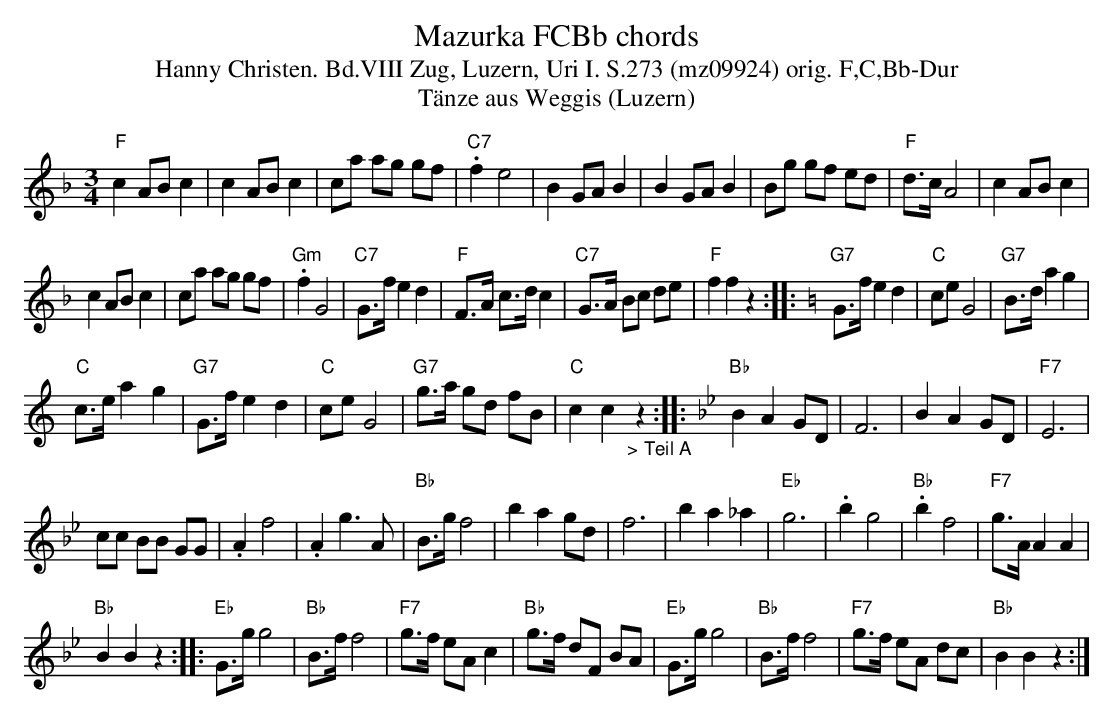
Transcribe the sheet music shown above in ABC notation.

X:1
T: Mazurka FCBb chords
T:Hanny Christen. Bd.VIII Zug, Luzern, Uri I. S.273 (mz09924) orig. F,C,Bb-Dur
T: T\"anze aus Weggis (Luzern)
M:3/4
L:1/8
K:F %%MIDI gchordon
"F"c2 AB c2 | c2 AB c2 | ca ag gf | ."C7"f2e4 | B2GA B2 | B2 GA B2 | Bg gf ed | "F"d>c A4 | c2 AB c2 |
c2 AB c2 | ca ag gf | ."Gm"f2 G4 | "C7"G>f e2d2 | "F"F>A c>d c2 |  "C7"G>A Bc de | "F"f2f2 z2 :: [K:C] "G7"G>f e2d2 | "C"ce G4 | "G7"B>d a2g2 |
"C"c>e a2g2 | "G7"G>f e2d2 | "C"ce G4 | "G7"g>a gd fB | "C"c2c2"_> Teil A"z2 :: [K:Bb] "Bb"B2A2 GD | F6 | B2A2 GD | "F7"E6 |
cc BB GG | .A2 f4 | .A2 g3A | "Bb"B>g f4 | b2a2 gd | f6 | b2a2_a2 | "Eb"g6 | .b2 g4 | "Bb".b2f4 | "F7"g>A A2 A2 |
"Bb"B2B2 z2 :: "Eb"G>g g4 | "Bb"B>f f4 | "F7"g>f eA c2 | "Bb"g>f dF BA | "Eb"G>g g4 | "Bb"B>f f4 | "F7"g>f eA dc | "Bb"B2B2 z2 :|
